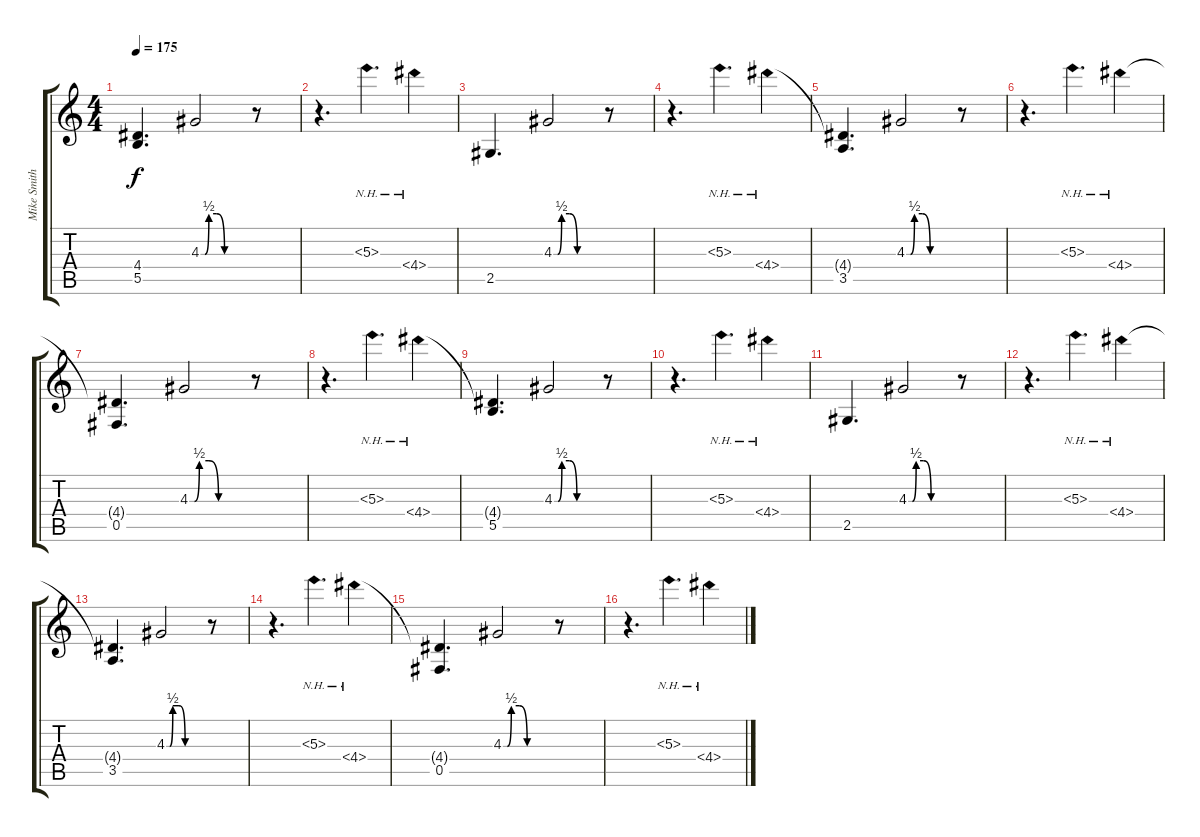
\track ("Mike Smith" "Mike Smith") {instrument electricguitarclean}
\staff {score tabs}
\tuning (Db4 Ab3 E3 B2 Gb2 B1) {hide}
\ts (4 4)
\tempo 175
\clef g2
\ks c
(4.4{t} 5.5).4{d dy f volume 13} 4.3{be (custom 0 0 5 0 10 2 20 2 30 0 60 0)}.2 r.8 |
r.4{d} 5.3{nh}.4{d volume 0} 4.4{nh}.4 |
2.5.4{d volume 13} 4.3{be (custom 0 0 5 0 10 2 20 2 30 0 60 0)}.2 r.8 |
r.4{d} 5.3{nh}.4{d volume 0} 4.4{nh}.4 |
(4.4{t} 3.5).4{d volume 13} 4.3{be (custom 0 0 5 0 10 2 20 2 30 0 60 0)}.2 r.8 |
r.4{d} 5.3{nh}.4{d volume 0} 4.4{nh}.4 |
(4.4{t} 0.5).4{d volume 13} 4.3{be (custom 0 0 5 0 10 2 20 2 30 0 60 0)}.2 r.8 |
r.4{d} 5.3{nh}.4{d volume 0} 4.4{nh}.4 |
(4.4{t} 5.5).4{d volume 13} 4.3{be (custom 0 0 5 0 10 2 20 2 30 0 60 0)}.2 r.8 |
r.4{d} 5.3{nh}.4{d volume 0} 4.4{nh}.4 |
2.5.4{d volume 13} 4.3{be (custom 0 0 5 0 10 2 20 2 30 0 60 0)}.2 r.8 |
r.4{d} 5.3{nh}.4{d volume 0} 4.4{nh}.4 |
(4.4{t} 3.5).4{d volume 13} 4.3{be (custom 0 0 5 0 10 2 20 2 30 0 60 0)}.2 r.8 |
r.4{d} 5.3{nh}.4{d volume 0} 4.4{nh}.4 |
(4.4{t} 0.5).4{d volume 13} 4.3{be (custom 0 0 5 0 10 2 20 2 30 0 60 0)}.2 r.8 |
r.4{d} 5.3{nh}.4{d volume 0} 4.4{nh}.4
